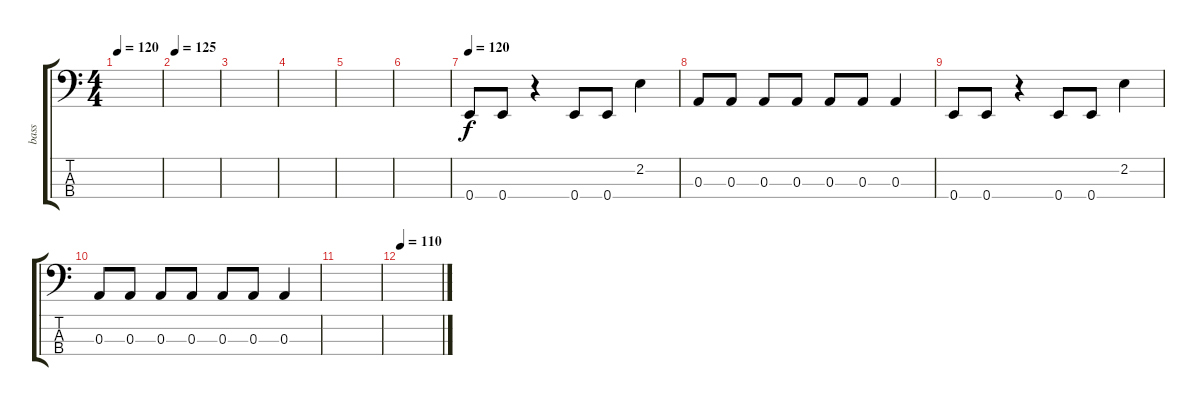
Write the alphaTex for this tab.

\track ("bass" "bass") {instrument electricbassfinger}
\staff {score tabs}
\tuning (G2 D2 A1 E1) {hide}
\ts (4 4)
\tempo 120
\clef f4
\ks c
|
\tempo 125
|
|
|
|
|
\tempo 120
0.4.8 0.4.8 r.4 0.4.8 0.4.8 2.2.4 |
0.3.8 0.3.8 0.3.8 0.3.8 0.3.8 0.3.8 0.3.4 |
0.4.8 0.4.8 r.4 0.4.8 0.4.8 2.2.4 |
0.3.8 0.3.8 0.3.8 0.3.8 0.3.8 0.3.8 0.3.4 |
|
\tempo 110
